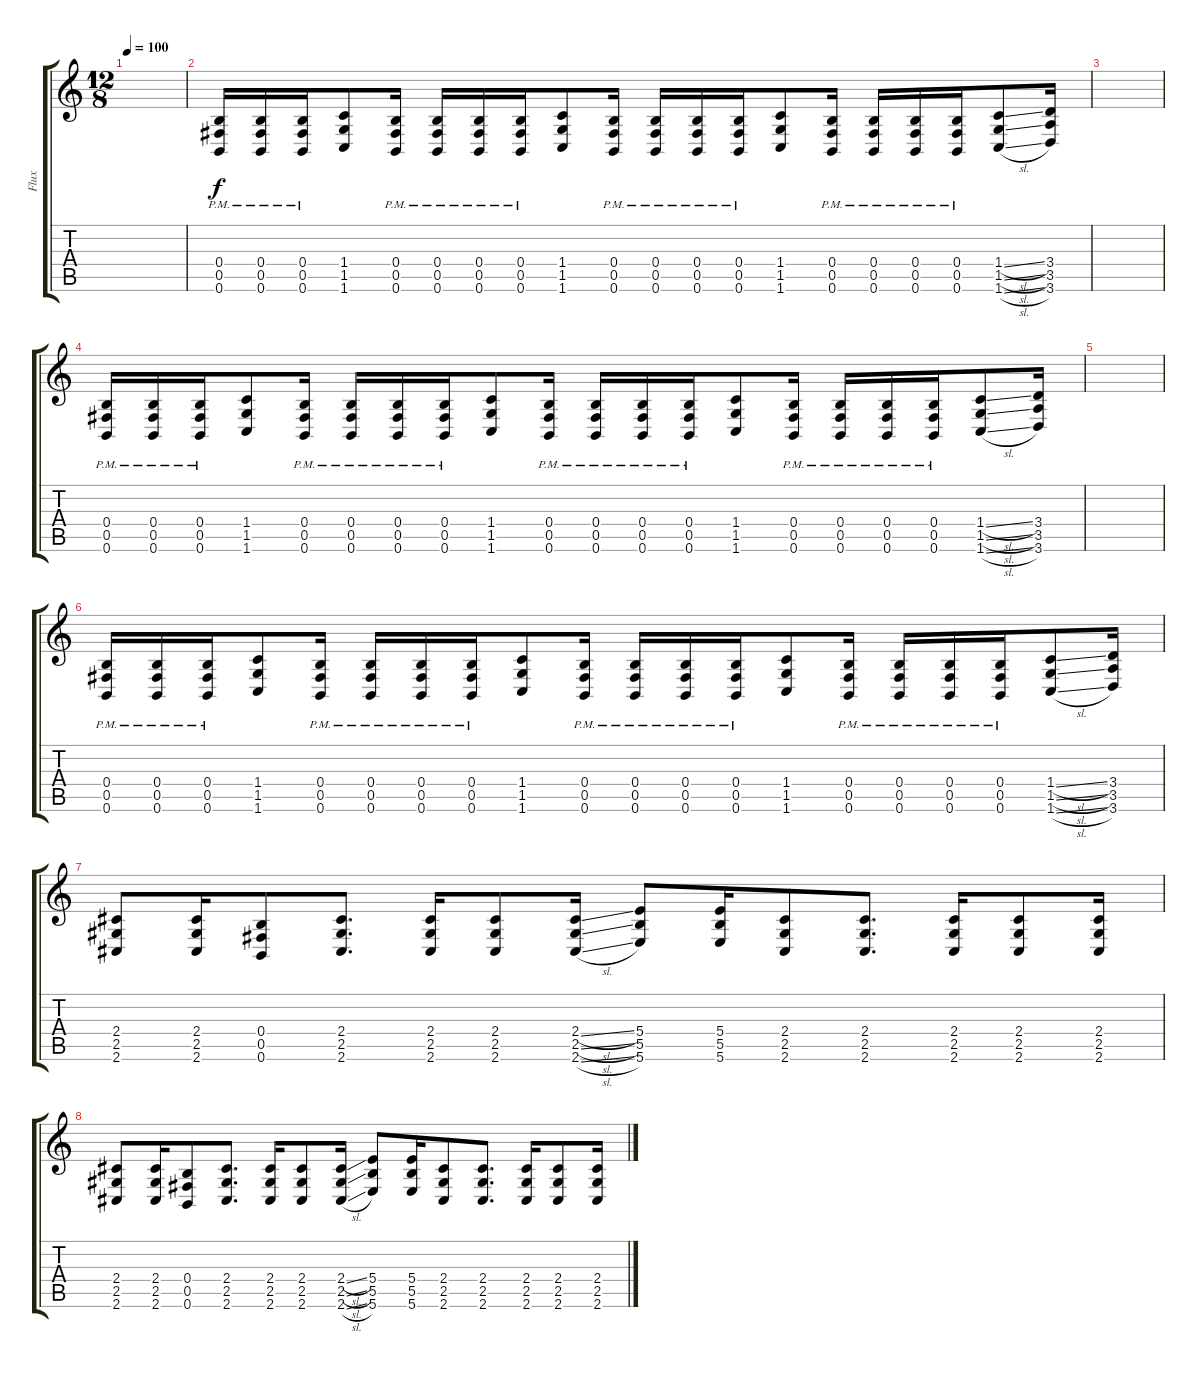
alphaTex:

\track ("Flux" "Flux") {instrument distortionguitar}
\staff {score tabs}
\tuning (Db4 Ab3 E3 B2 Gb2 B1) {hide}
\ts (12 8)
\tempo 100
\clef g2
\ks c
|
(0.4 0.5 0.6{pm}).16 (0.4 0.5 0.6{pm}).16 (0.4 0.5 0.6{pm}).16 (1.4 1.5 1.6).8 (0.4{pm} 0.5 0.6).16 (0.4{pm} 0.5 0.6).16 (0.4{pm} 0.5 0.6).16 (0.4{pm} 0.5 0.6).16 (1.4 1.5 1.6).8 (0.4{pm} 0.5 0.6).16 (0.4{pm} 0.5 0.6).16 (0.4{pm} 0.5 0.6).16 (0.4{pm} 0.5 0.6).16 (1.4 1.5 1.6).8 (0.4{pm} 0.5 0.6).16 (0.4{pm} 0.5 0.6).16 (0.4{pm} 0.5 0.6).16 (0.4{pm} 0.5 0.6).16 (1.4{sl} 1.5{sl} 1.6{sl}).8 (3.4 3.5 3.6).16 |
|
(0.4 0.5 0.6{pm}).16 (0.4 0.5 0.6{pm}).16 (0.4 0.5 0.6{pm}).16 (1.4 1.5 1.6).8 (0.4{pm} 0.5 0.6).16 (0.4{pm} 0.5 0.6).16 (0.4{pm} 0.5 0.6).16 (0.4{pm} 0.5 0.6).16 (1.4 1.5 1.6).8 (0.4{pm} 0.5 0.6).16 (0.4{pm} 0.5 0.6).16 (0.4{pm} 0.5 0.6).16 (0.4{pm} 0.5 0.6).16 (1.4 1.5 1.6).8 (0.4{pm} 0.5 0.6).16 (0.4{pm} 0.5 0.6).16 (0.4{pm} 0.5 0.6).16 (0.4{pm} 0.5 0.6).16 (1.4{sl} 1.5{sl} 1.6{sl}).8 (3.4 3.5 3.6).16 |
|
(0.4 0.5 0.6{pm}).16 (0.4 0.5 0.6{pm}).16 (0.4 0.5 0.6{pm}).16 (1.4 1.5 1.6).8 (0.4{pm} 0.5 0.6).16 (0.4{pm} 0.5 0.6).16 (0.4{pm} 0.5 0.6).16 (0.4{pm} 0.5 0.6).16 (1.4 1.5 1.6).8 (0.4{pm} 0.5 0.6).16 (0.4{pm} 0.5 0.6).16 (0.4{pm} 0.5 0.6).16 (0.4{pm} 0.5 0.6).16 (1.4 1.5 1.6).8 (0.4{pm} 0.5 0.6).16 (0.4{pm} 0.5 0.6).16 (0.4{pm} 0.5 0.6).16 (0.4{pm} 0.5 0.6).16 (1.4{sl} 1.5{sl} 1.6{sl}).8 (3.4 3.5 3.6).16 |
(2.4 2.5 2.6).8 (2.4 2.5 2.6).16 (0.4 0.5 0.6).8 (2.4 2.5 2.6).8{d} (2.4 2.5 2.6).16 (2.4 2.5 2.6).8 (2.4{sl} 2.5{sl} 2.6{sl}).16 (5.4 5.5 5.6).8 (5.4 5.5 5.6).16 (2.4 2.5 2.6).8 (2.4 2.5 2.6).8{d} (2.4 2.5 2.6).16 (2.4 2.5 2.6).8 (2.4 2.5 2.6).16 |
(2.4 2.5 2.6).8 (2.4 2.5 2.6).16 (0.4 0.5 0.6).8 (2.4 2.5 2.6).8{d} (2.4 2.5 2.6).16 (2.4 2.5 2.6).8 (2.4{sl} 2.5{sl} 2.6{sl}).16 (5.4 5.5 5.6).8 (5.4 5.5 5.6).16 (2.4 2.5 2.6).8 (2.4 2.5 2.6).8{d} (2.4 2.5 2.6).16 (2.4 2.5 2.6).8 (2.4 2.5 2.6).16
